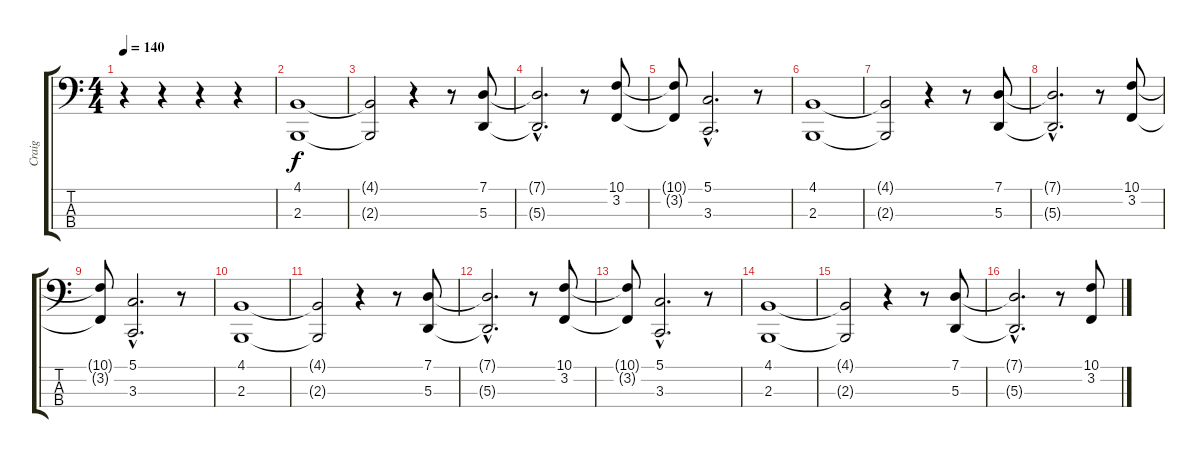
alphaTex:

\track ("Craig" "Craig") {instrument acousticgrandpiano}
\staff {score tabs}
\tuning (G2 D2 A1 E1) {hide}
\ts (4 4)
\tempo 140
\clef f4
\ks c
r.4{dy f instrument acousticgrandpiano} r.4 r.4 r.4 |
(4.1 2.3).1 |
(4.1{t} 2.3{t}).2 r.4 r.8 (7.1 5.3).8 |
(7.1{hac t} 5.3{hac t}).2{d} r.8 (10.1 3.2).8 |
(10.1{t} 3.2{t}).8 (5.1{hac} 3.3{hac}).2{d} r.8 |
(4.1 2.3).1 |
(4.1{t} 2.3{t}).2 r.4 r.8 (7.1 5.3).8 |
(7.1{hac t} 5.3{hac t}).2{d} r.8 (10.1 3.2).8 |
(10.1{t} 3.2{t}).8 (5.1{hac} 3.3{hac}).2{d} r.8 |
(4.1 2.3).1 |
(4.1{t} 2.3{t}).2 r.4 r.8 (7.1 5.3).8 |
(7.1{hac t} 5.3{hac t}).2{d} r.8 (10.1 3.2).8 |
(10.1{t} 3.2{t}).8 (5.1{hac} 3.3{hac}).2{d} r.8 |
(4.1 2.3).1 |
(4.1{t} 2.3{t}).2 r.4 r.8 (7.1 5.3).8 |
(7.1{hac t} 5.3{hac t}).2{d} r.8 (10.1 3.2).8
